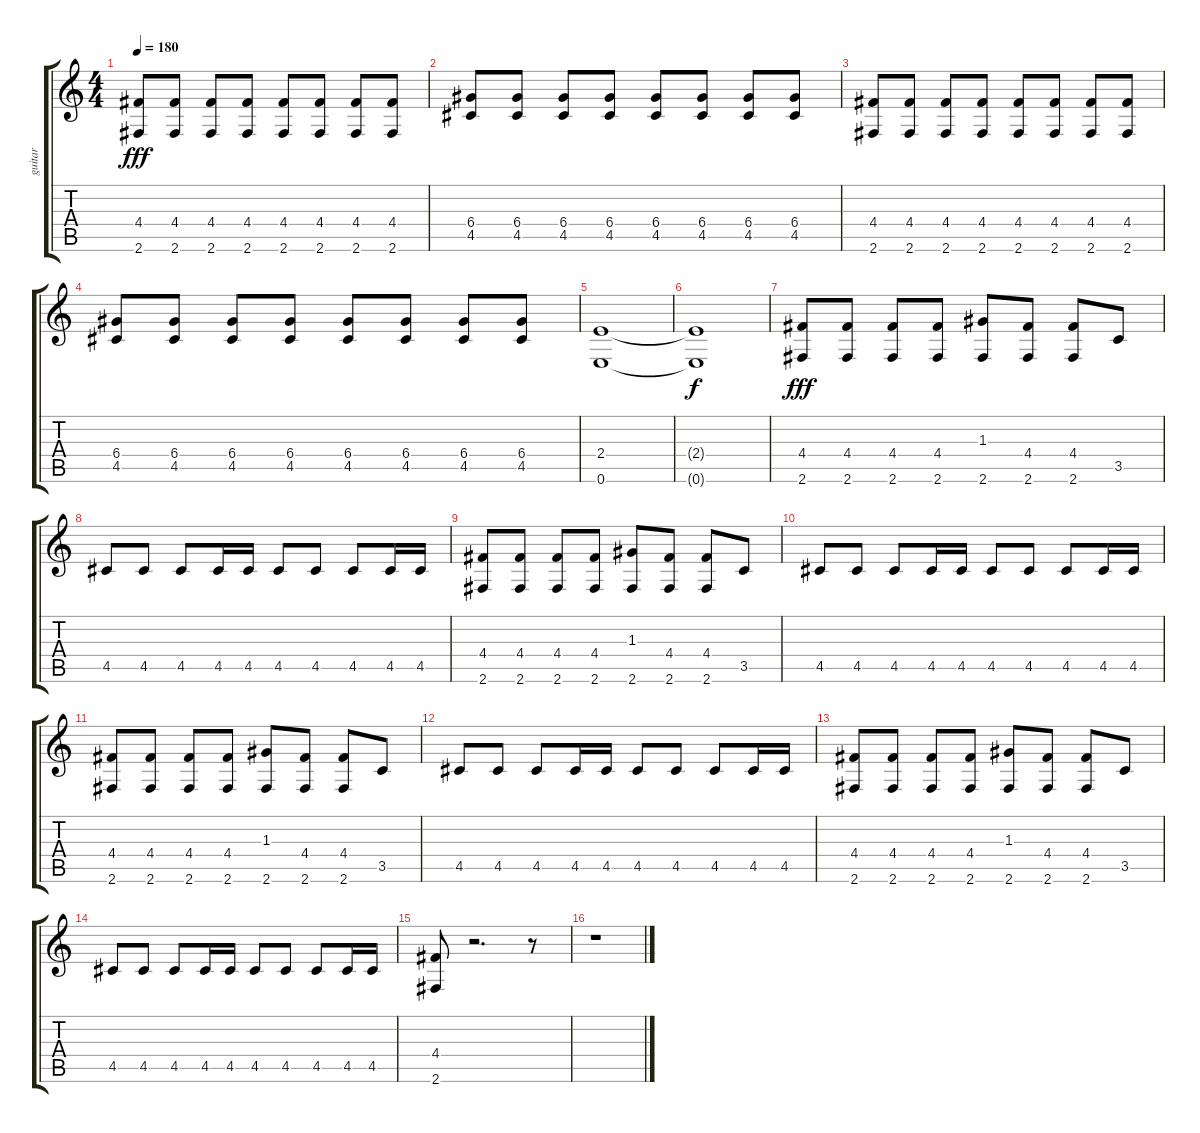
\track ("guitar" "guitar") {instrument overdrivenguitar}
\staff {score tabs}
\tuning (E4 B3 G3 D3 A2 E2) {hide}
\ts (4 4)
\tempo 180
\clef g2
\ks c
(4.4 2.6).8{dy fff} (4.4 2.6).8 (4.4 2.6).8 (4.4 2.6).8 (4.4 2.6).8 (4.4 2.6).8 (4.4 2.6).8 (4.4 2.6).8 |
(6.4 4.5).8 (6.4 4.5).8 (6.4 4.5).8 (6.4 4.5).8 (6.4 4.5).8 (6.4 4.5).8 (6.4 4.5).8 (6.4 4.5).8 |
(4.4 2.6).8 (4.4 2.6).8 (4.4 2.6).8 (4.4 2.6).8 (4.4 2.6).8 (4.4 2.6).8 (4.4 2.6).8 (4.4 2.6).8 |
(6.4 4.5).8 (6.4 4.5).8 (6.4 4.5).8 (6.4 4.5).8 (6.4 4.5).8 (6.4 4.5).8 (6.4 4.5).8 (6.4 4.5).8 |
(2.4 0.6).1 |
(2.4{t} 0.6{t}).1{dy f} |
(4.4 2.6).8{dy fff} (4.4 2.6).8 (4.4 2.6).8 (4.4 2.6).8 (1.3 2.6).8 (4.4 2.6).8 (4.4 2.6).8 3.5.8 |
4.5.8 4.5.8 4.5.8 4.5.16 4.5.16 4.5.8 4.5.8 4.5.8 4.5.16 4.5.16 |
(4.4 2.6).8 (4.4 2.6).8 (4.4 2.6).8 (4.4 2.6).8 (1.3 2.6).8 (4.4 2.6).8 (4.4 2.6).8 3.5.8 |
4.5.8 4.5.8 4.5.8 4.5.16 4.5.16 4.5.8 4.5.8 4.5.8 4.5.16 4.5.16 |
(4.4 2.6).8 (4.4 2.6).8 (4.4 2.6).8 (4.4 2.6).8 (1.3 2.6).8 (4.4 2.6).8 (4.4 2.6).8 3.5.8 |
4.5.8 4.5.8 4.5.8 4.5.16 4.5.16 4.5.8 4.5.8 4.5.8 4.5.16 4.5.16 |
(4.4 2.6).8 (4.4 2.6).8 (4.4 2.6).8 (4.4 2.6).8 (1.3 2.6).8 (4.4 2.6).8 (4.4 2.6).8 3.5.8 |
4.5.8 4.5.8 4.5.8 4.5.16 4.5.16 4.5.8 4.5.8 4.5.8 4.5.16 4.5.16 |
(4.4 2.6).8 r.2{d} r.8 |
r.1
